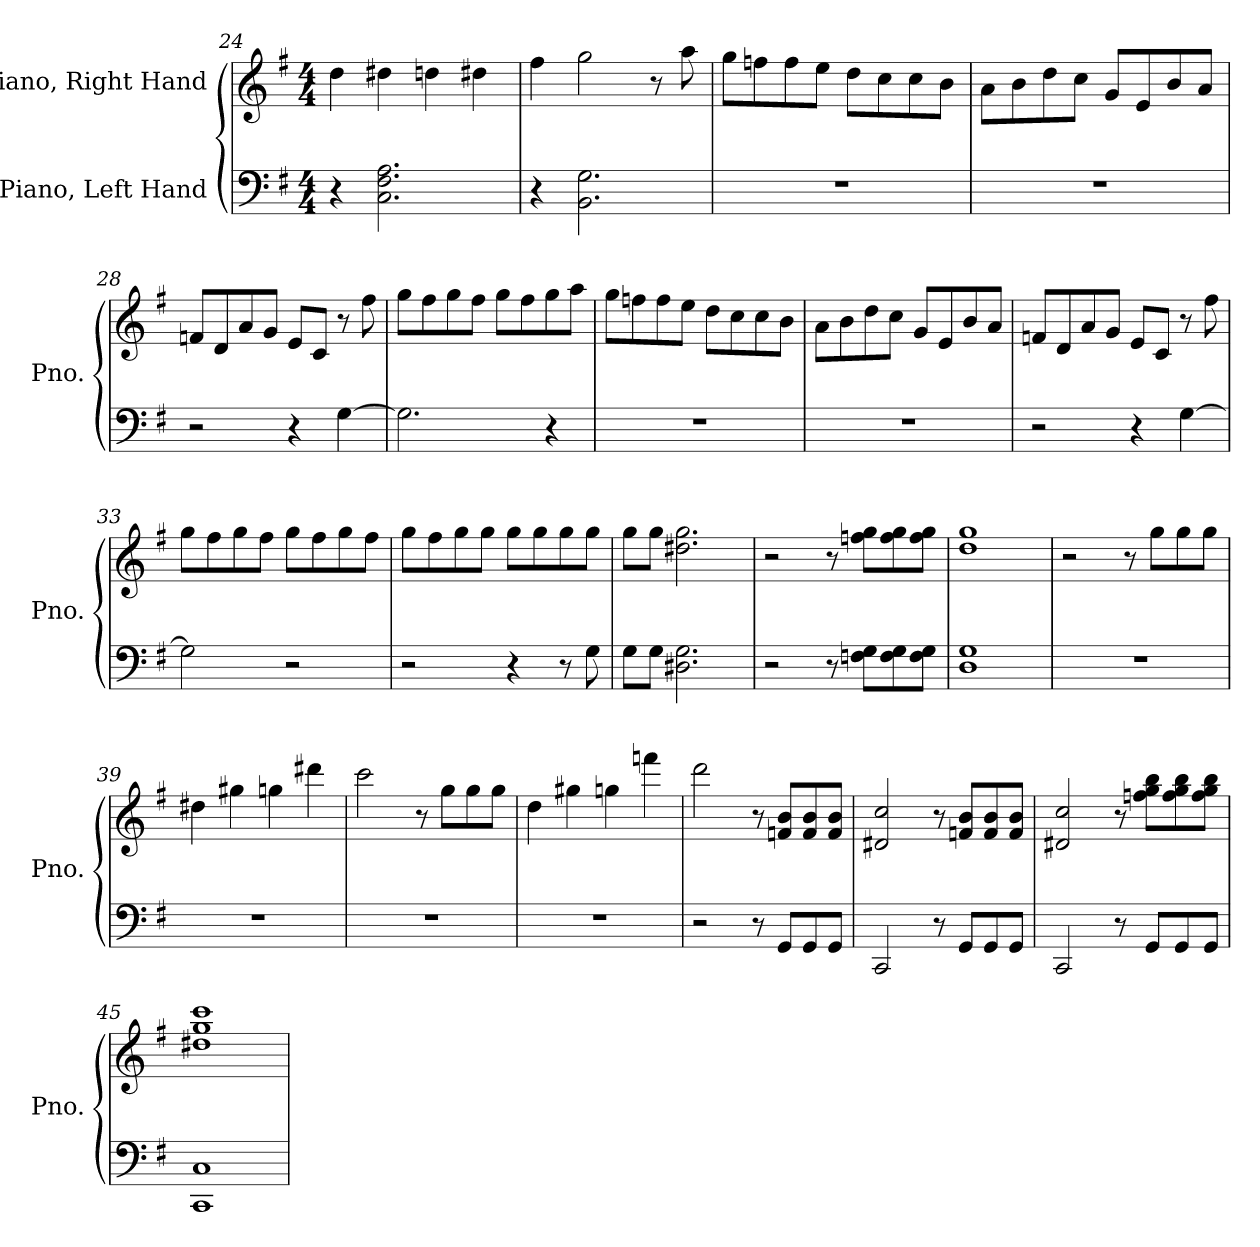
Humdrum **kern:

**kern	**kern
*part2	*part1
*staff2	*staff1
*I"Piano, Left Hand	*I"Piano, Right Hand
*I'Pno.	*I'Pno.
*clefF4	*clefG2
*k[f#]	*k[f#]
*M4/4	*M4/4
=24	=24
4r	4dd\
2.C\ 2.F#\ 2.A\	4dd#X\
.	4ddn\
.	4dd#X\
=25	=25
4r	4ff#\
2.BB\ 2.G\	2gg\
.	8r
.	8aa\
=26	=26
1r	8gg\L
.	8ffn\
.	8ff\
.	8ee\J
.	8dd\L
.	8cc\
.	8cc\
.	8b\J
=27	=27
1r	8a\L
.	8b\
.	8dd\
.	8cc\J
.	8g/L
.	8e/
.	8b/
.	8a/J
!!LO:LB:g=z
=28	=28
2r	8fn/L
.	8d/
.	8a/
.	8g/J
4r	8e/L
.	8c/J
[4G\	8r
.	8ff#\
=29	=29
2.G\]	8gg\L
.	8ff#\
.	8gg\
.	8ff#\J
.	8gg\L
.	8ff#\
4r	8gg\
.	8aa\J
=30	=30
1r	8gg\L
.	8ffn\
.	8ff\
.	8ee\J
.	8dd\L
.	8cc\
.	8cc\
.	8b\J
=31	=31
1r	8a\L
.	8b\
.	8dd\
.	8cc\J
.	8g/L
.	8e/
.	8b/
.	8a/J
=32	=32
2r	8fn/L
.	8d/
.	8a/
.	8g/J
4r	8e/L
.	8c/J
[4G\	8r
.	8ff#\
!!LO:PB:g=z
=33	=33
2G\]	8gg\L
.	8ff#\
.	8gg\
.	8ff#\J
2r	8gg\L
.	8ff#\
.	8gg\
.	8ff#\J
=34	=34
2r	8gg\L
.	8ff#\
.	8gg\
.	8gg\J
4r	8gg\L
.	8gg\
8r	8gg\
8G\	8gg\J
=35	=35
8G\L	8gg\L
8G\J	8gg\J
2.D#X\ 2.G\	2.dd#X\ 2.gg\
=36	=36
2r	2r
8r	8r
8Fn\ 8G\L	8ffn\ 8gg\L
8F\ 8G\	8ff\ 8gg\
8F\ 8G\J	8ff\ 8gg\J
=37	=37
1D 1G	1dd 1gg
=38	=38
1r	2r
.	8r
.	8gg\L
.	8gg\
.	8gg\J
!!LO:LB:g=z
=39	=39
1r	4dd#X\
.	4gg#X\
.	4ggn\
.	4ddd#X\
=40	=40
1r	2ccc\
.	8r
.	8gg\L
.	8gg\
.	8gg\J
=41	=41
1r	4dd\
.	4gg#X\
.	4ggn\
.	4fffn\
=42	=42
2r	2ddd\
8r	8r
8GG/L	8fn/ 8b/L
8GG/	8f/ 8b/
8GG/J	8f/ 8b/J
=43	=43
2CC/	2d#X/ 2cc/
8r	8r
8GG/L	8fn/ 8b/L
8GG/	8f/ 8b/
8GG/J	8f/ 8b/J
=44	=44
2CC/	2d#X/ 2cc/
8r	8r
8GG/L	8ffn\ 8gg\ 8bb\L
8GG/	8ff\ 8gg\ 8bb\
8GG/J	8ff\ 8gg\ 8bb\J
!!LO:LB:g=z
=45	=45
1CC 1C	1dd#X 1gg 1ccc
=	=
*-	*-
